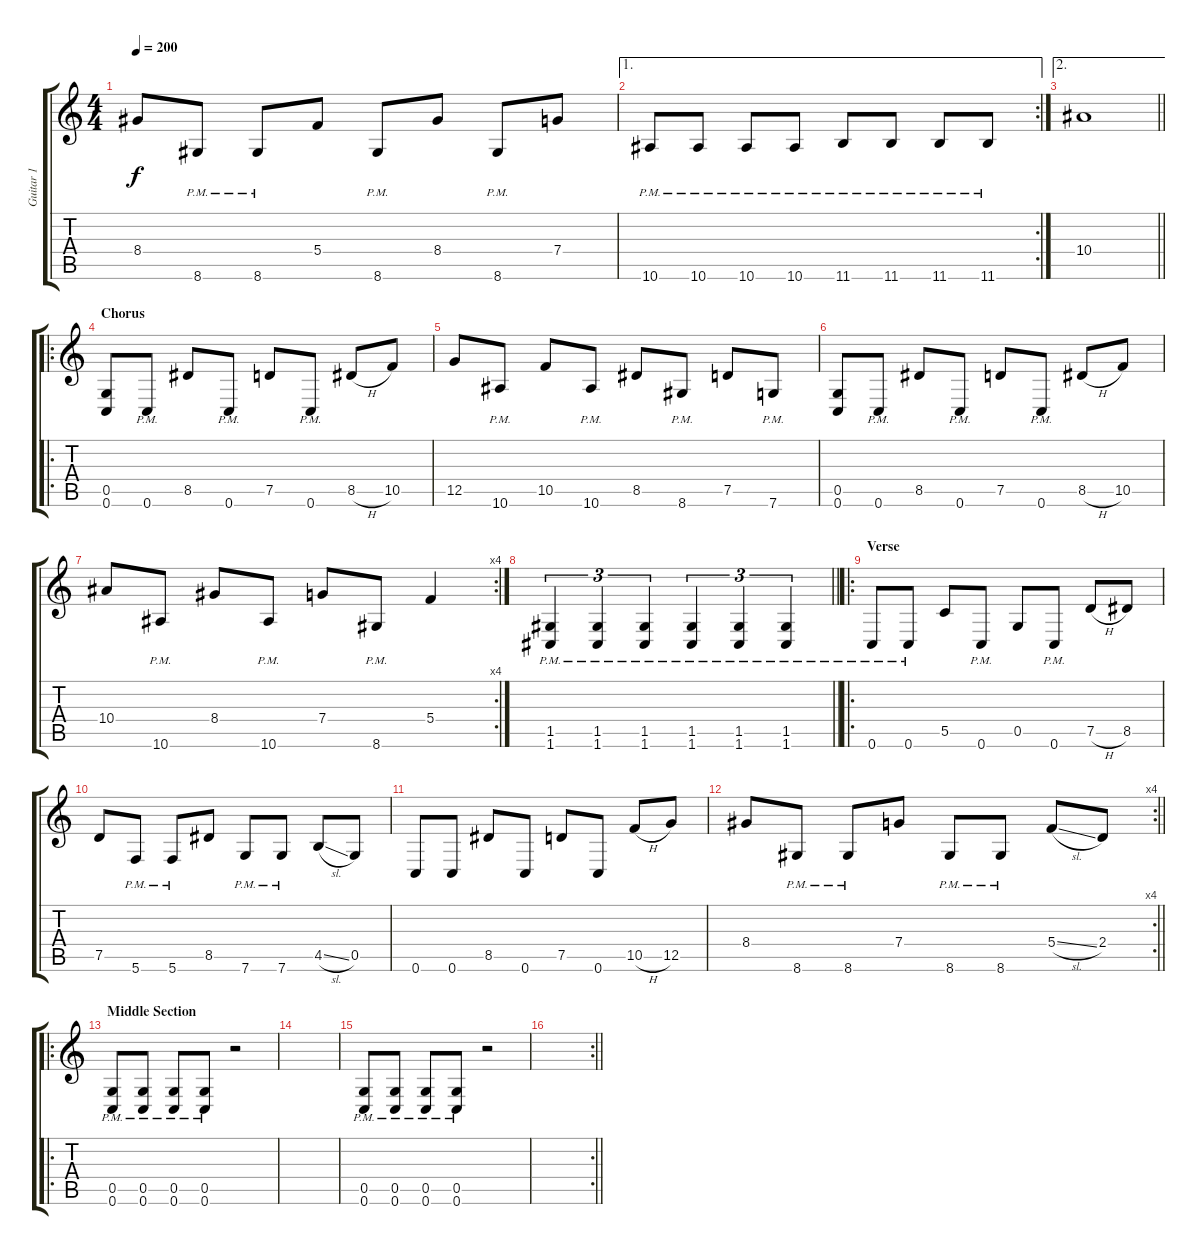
\track ("Guitar 1" "Guitar 1") {instrument distortionguitar}
\staff {score tabs}
\tuning (D4 A3 F3 C3 G2 C2) {hide}
\ts (4 4)
\tempo 200
\clef g2
\ks c
8.4.8{dy f} 8.6{pm}.8 8.6{pm}.8 5.4.8 8.6{pm}.8 8.4.8 8.6{pm}.8 7.4.8 |
\ae 1
\rc 2
10.6{pm}.8 10.6{pm}.8 10.6{pm}.8 10.6{pm}.8 11.6{pm}.8 11.6{pm}.8 11.6{pm}.8 11.6{pm}.8 |
\ae 2
\barLineRight lightlight
10.4.1 |
\ro
\section ("" "Chorus")
(0.5 0.6).8 0.6{pm}.8 8.5.8 0.6{pm}.8 7.5.8 0.6{pm}.8 8.5{h}.8 10.5.8 |
12.5.8 10.6{pm}.8 10.5.8 10.6{pm}.8 8.5.8 8.6{pm}.8 7.5.8 7.6{pm}.8 |
(0.5 0.6).8 0.6{pm}.8 8.5.8 0.6{pm}.8 7.5.8 0.6{pm}.8 8.5{h}.8 10.5.8 |
\rc 4
10.4.8 10.6{pm}.8 8.4.8 10.6{pm}.8 7.4.8 8.6{pm}.8 5.4.4 |
\barLineRight lightlight
(1.5{pm} 1.6{pm}).4{tu (3 2)} (1.5{pm} 1.6{pm}).4{tu (3 2)} (1.5{pm} 1.6{pm}).4{tu (3 2)} (1.5{pm} 1.6{pm}).4{tu (3 2)} (1.5{pm} 1.6{pm}).4{tu (3 2)} (1.5{pm} 1.6{pm}).4{tu (3 2)} |
\ro
\section ("" "Verse")
0.6{pm}.8 0.6{pm}.8 5.5.8 0.6{pm}.8 0.5.8 0.6{pm}.8 7.5{h}.8 8.5.8 |
7.5.8 5.6{pm}.8 5.6{pm}.8 8.5.8 7.6{pm}.8 7.6{pm}.8 4.5{sl}.8 0.5.8 |
0.6.8 0.6.8 8.5.8 0.6.8 7.5.8 0.6.8 10.5{h}.8 12.5.8 |
\rc 4
\barLineRight lightlight
8.4.8 8.6{pm}.8 8.6{pm}.8 7.4.8 8.6{pm}.8 8.6{pm}.8 5.4{sl}.8 2.4.8 |
\ro
\section ("" "Middle Section")
(0.5{pm} 0.6{pm}).8 (0.5{pm} 0.6{pm}).8 (0.5{pm} 0.6{pm}).8 (0.5{pm} 0.6{pm}).8 r.2 |
|
(0.5{pm} 0.6{pm}).8 (0.5{pm} 0.6{pm}).8 (0.5{pm} 0.6{pm}).8 (0.5{pm} 0.6{pm}).8 r.2 |
\rc 2
\barLineRight lightlight
